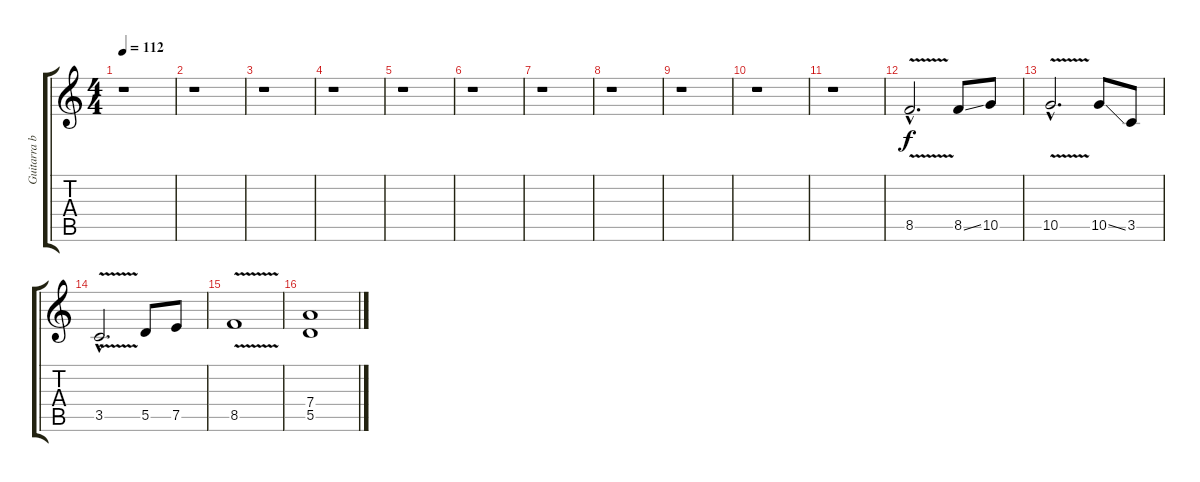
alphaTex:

\track ("Guitarra base" "Guitarra b") {instrument overdrivenguitar}
\staff {score tabs}
\tuning (E4 B3 G3 D3 A2 E2) {hide}
\ts (4 4)
\tempo 112
\clef g2
\ks c
r.1{dy f instrument overdrivenguitar} |
r.1 |
r.1 |
r.1 |
r.1 |
r.1 |
r.1 |
r.1 |
r.1 |
r.1 |
r.1 |
8.5{v hac}.2{d} 8.5{ss}.8 10.5.8 |
10.5{v hac}.2{d} 10.5{ss}.8 3.5.8 |
3.5{v hac}.2{d} 5.5.8 7.5.8 |
8.5{v}.1 |
(7.4 5.5).1
